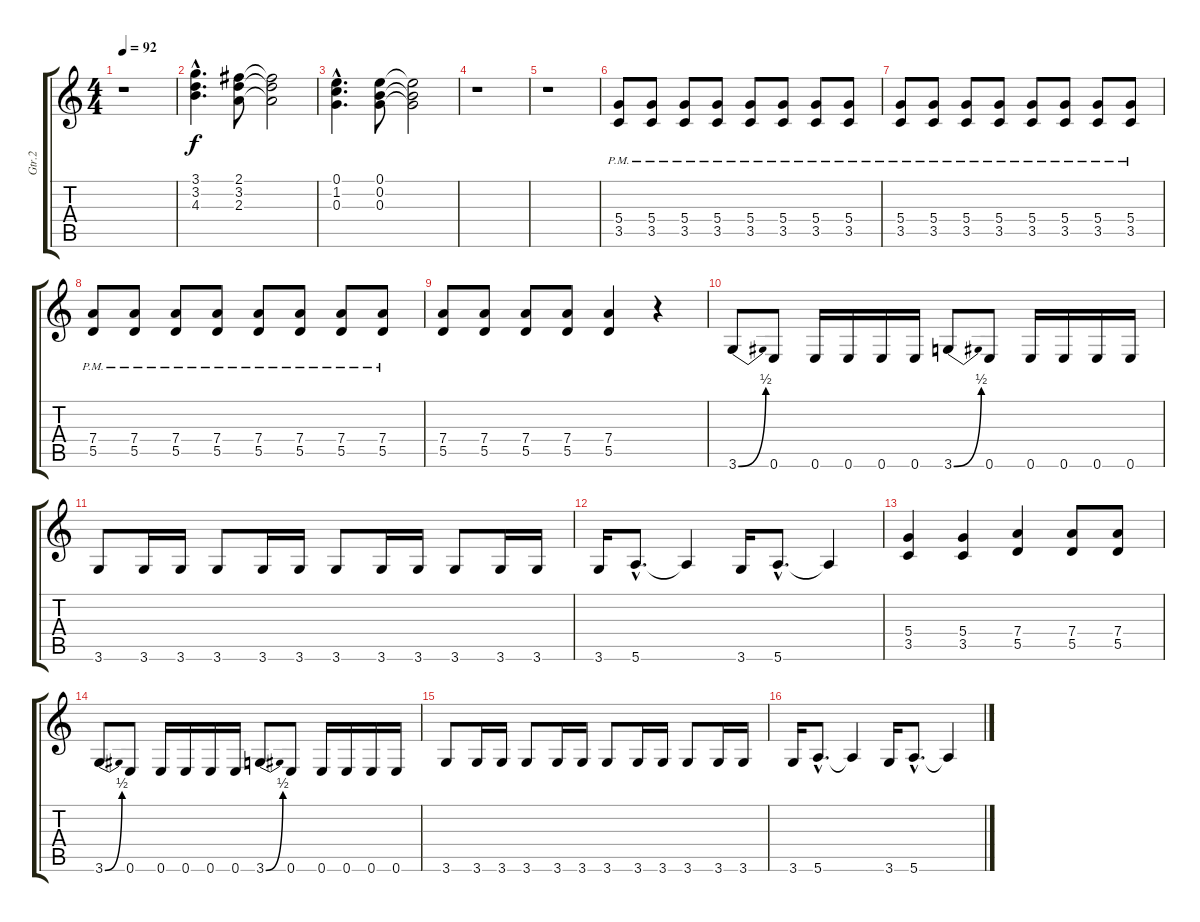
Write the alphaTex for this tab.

\track ("Gtr.2" "Gtr.2") {instrument overdrivenguitar}
\staff {score tabs}
\tuning (E4 B3 G3 D3 A2 E2) {hide}
\ts (4 4)
\tempo 92
\clef g2
\ks c
r.1{dy f} |
(3.1{hac} 3.2{hac} 4.3{hac}).4{d} (2.1 3.2 2.3).8 (2.1{t} 3.2{t} 2.3{t}).2 |
(0.1{hac} 1.2{hac} 0.3{hac}).4{d} (0.1 0.2 0.3).8 (0.1{t} 0.2{t} 0.3{t}).2 |
r.1 |
r.1 |
(5.4{pm} 3.5{pm}).8 (5.4{pm} 3.5{pm}).8 (5.4{pm} 3.5{pm}).8 (5.4{pm} 3.5{pm}).8 (5.4{pm} 3.5{pm}).8 (5.4{pm} 3.5{pm}).8 (5.4{pm} 3.5{pm}).8 (5.4{pm} 3.5{pm}).8 |
(5.4{pm} 3.5{pm}).8 (5.4{pm} 3.5{pm}).8 (5.4{pm} 3.5{pm}).8 (5.4{pm} 3.5{pm}).8 (5.4{pm} 3.5{pm}).8 (5.4{pm} 3.5{pm}).8 (5.4{pm} 3.5{pm}).8 (5.4{pm} 3.5{pm}).8 |
(7.4{pm} 5.5{pm}).8 (7.4{pm} 5.5{pm}).8 (7.4{pm} 5.5{pm}).8 (7.4{pm} 5.5{pm}).8 (7.4{pm} 5.5{pm}).8 (7.4{pm} 5.5{pm}).8 (7.4{pm} 5.5{pm}).8 (7.4{pm} 5.5{pm}).8 |
(7.4 5.5).8 (7.4 5.5).8 (7.4 5.5).8 (7.4 5.5).8 (7.4 5.5).4 r.4 |
3.6{be (bend 0 0 60 2)}.8 0.6.8 0.6.16 0.6.16 0.6.16 0.6.16 3.6{be (bend 0 0 60 2)}.8 0.6.8 0.6.16 0.6.16 0.6.16 0.6.16 |
3.6.8 3.6.16 3.6.16 3.6.8 3.6.16 3.6.16 3.6.8 3.6.16 3.6.16 3.6.8 3.6.16 3.6.16 |
3.6.16 5.6{hac}.8{d} 5.6{t}.4 3.6.16 5.6{hac}.8{d} 5.6{t}.4 |
(5.4 3.5).4 (5.4 3.5).4 (7.4 5.5).4 (7.4 5.5).8 (7.4 5.5).8 |
3.6{be (bend 0 0 60 2)}.8 0.6.8 0.6.16 0.6.16 0.6.16 0.6.16 3.6{be (bend 0 0 60 2)}.8 0.6.8 0.6.16 0.6.16 0.6.16 0.6.16 |
3.6.8 3.6.16 3.6.16 3.6.8 3.6.16 3.6.16 3.6.8 3.6.16 3.6.16 3.6.8 3.6.16 3.6.16 |
3.6.16 5.6{hac}.8{d} 5.6{t}.4 3.6.16 5.6{hac}.8{d} 5.6{t}.4
